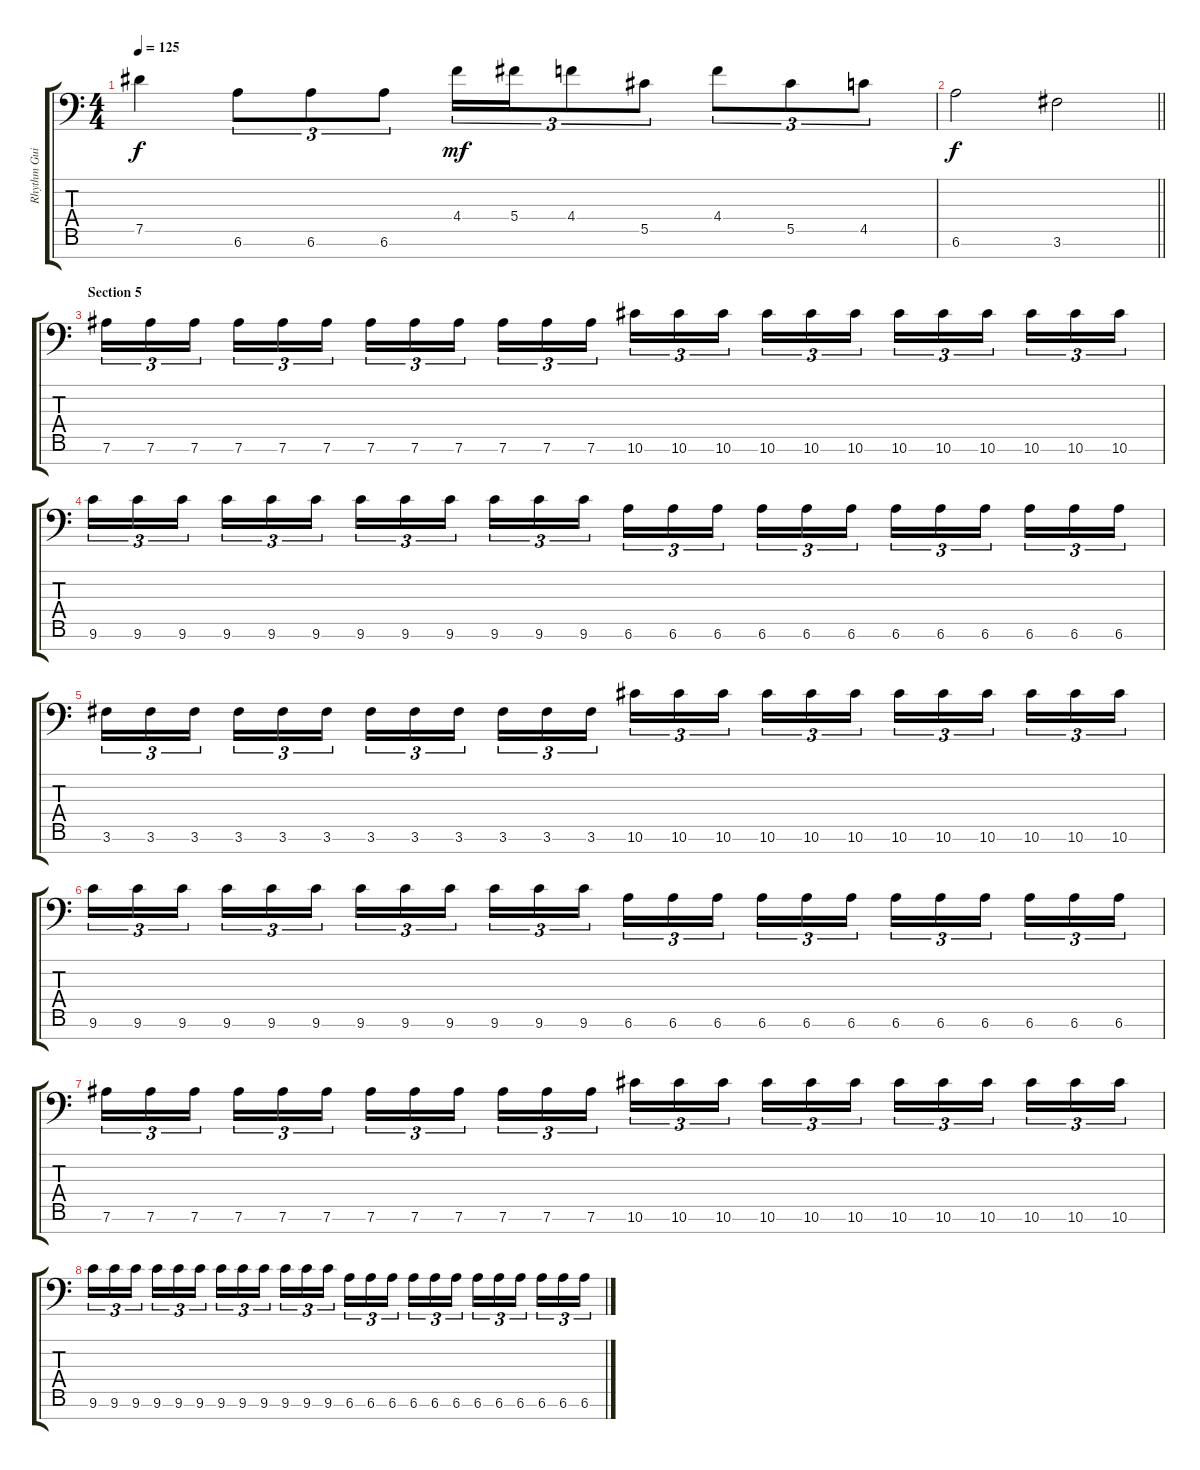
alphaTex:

\track ("Rhythm Guitar" "Rhythm Gui") {instrument distortionguitar}
\staff {score tabs}
\tuning (Eb4 Bb3 Gb3 Db3 Ab2 Eb2 Bb1) {hide}
\ts (4 4)
\tempo 125
\clef f4
\ks c
7.5.4{dy f} 6.6.8{tu (3 2)} 6.6.8{tu (3 2)} 6.6.8{tu (3 2)} 4.4.16{tu (3 2) dy mf} 5.4.16{tu (3 2)} 4.4.8{tu (3 2)} 5.5.8{tu (3 2)} 4.4.8{tu (3 2)} 5.5.8{tu (3 2)} 4.5.8{tu (3 2)} |
\barLineRight lightlight
6.6.2{dy f} 3.6.2 |
\section ("" "Section 5")
7.6.16{tu (3 2)} 7.6.16{tu (3 2)} 7.6.16{tu (3 2) beam splitsecondary} 7.6.16{tu (3 2)} 7.6.16{tu (3 2)} 7.6.16{tu (3 2)} 7.6.16{tu (3 2)} 7.6.16{tu (3 2)} 7.6.16{tu (3 2) beam splitsecondary} 7.6.16{tu (3 2)} 7.6.16{tu (3 2)} 7.6.16{tu (3 2)} 10.6.16{tu (3 2)} 10.6.16{tu (3 2)} 10.6.16{tu (3 2) beam splitsecondary} 10.6.16{tu (3 2)} 10.6.16{tu (3 2)} 10.6.16{tu (3 2)} 10.6.16{tu (3 2)} 10.6.16{tu (3 2)} 10.6.16{tu (3 2) beam splitsecondary} 10.6.16{tu (3 2)} 10.6.16{tu (3 2)} 10.6.16{tu (3 2)} |
9.6.16{tu (3 2)} 9.6.16{tu (3 2)} 9.6.16{tu (3 2) beam splitsecondary} 9.6.16{tu (3 2)} 9.6.16{tu (3 2)} 9.6.16{tu (3 2)} 9.6.16{tu (3 2)} 9.6.16{tu (3 2)} 9.6.16{tu (3 2) beam splitsecondary} 9.6.16{tu (3 2)} 9.6.16{tu (3 2)} 9.6.16{tu (3 2)} 6.6.16{tu (3 2)} 6.6.16{tu (3 2)} 6.6.16{tu (3 2) beam splitsecondary} 6.6.16{tu (3 2)} 6.6.16{tu (3 2)} 6.6.16{tu (3 2)} 6.6.16{tu (3 2)} 6.6.16{tu (3 2)} 6.6.16{tu (3 2) beam splitsecondary} 6.6.16{tu (3 2)} 6.6.16{tu (3 2)} 6.6.16{tu (3 2)} |
3.6.16{tu (3 2)} 3.6.16{tu (3 2)} 3.6.16{tu (3 2) beam splitsecondary} 3.6.16{tu (3 2)} 3.6.16{tu (3 2)} 3.6.16{tu (3 2)} 3.6.16{tu (3 2)} 3.6.16{tu (3 2)} 3.6.16{tu (3 2) beam splitsecondary} 3.6.16{tu (3 2)} 3.6.16{tu (3 2)} 3.6.16{tu (3 2)} 10.6.16{tu (3 2)} 10.6.16{tu (3 2)} 10.6.16{tu (3 2) beam splitsecondary} 10.6.16{tu (3 2)} 10.6.16{tu (3 2)} 10.6.16{tu (3 2)} 10.6.16{tu (3 2)} 10.6.16{tu (3 2)} 10.6.16{tu (3 2) beam splitsecondary} 10.6.16{tu (3 2)} 10.6.16{tu (3 2)} 10.6.16{tu (3 2)} |
9.6.16{tu (3 2)} 9.6.16{tu (3 2)} 9.6.16{tu (3 2) beam splitsecondary} 9.6.16{tu (3 2)} 9.6.16{tu (3 2)} 9.6.16{tu (3 2)} 9.6.16{tu (3 2)} 9.6.16{tu (3 2)} 9.6.16{tu (3 2) beam splitsecondary} 9.6.16{tu (3 2)} 9.6.16{tu (3 2)} 9.6.16{tu (3 2)} 6.6.16{tu (3 2)} 6.6.16{tu (3 2)} 6.6.16{tu (3 2) beam splitsecondary} 6.6.16{tu (3 2)} 6.6.16{tu (3 2)} 6.6.16{tu (3 2)} 6.6.16{tu (3 2)} 6.6.16{tu (3 2)} 6.6.16{tu (3 2) beam splitsecondary} 6.6.16{tu (3 2)} 6.6.16{tu (3 2)} 6.6.16{tu (3 2)} |
7.6.16{tu (3 2)} 7.6.16{tu (3 2)} 7.6.16{tu (3 2) beam splitsecondary} 7.6.16{tu (3 2)} 7.6.16{tu (3 2)} 7.6.16{tu (3 2)} 7.6.16{tu (3 2)} 7.6.16{tu (3 2)} 7.6.16{tu (3 2) beam splitsecondary} 7.6.16{tu (3 2)} 7.6.16{tu (3 2)} 7.6.16{tu (3 2)} 10.6.16{tu (3 2)} 10.6.16{tu (3 2)} 10.6.16{tu (3 2) beam splitsecondary} 10.6.16{tu (3 2)} 10.6.16{tu (3 2)} 10.6.16{tu (3 2)} 10.6.16{tu (3 2)} 10.6.16{tu (3 2)} 10.6.16{tu (3 2) beam splitsecondary} 10.6.16{tu (3 2)} 10.6.16{tu (3 2)} 10.6.16{tu (3 2)} |
9.6.16{tu (3 2)} 9.6.16{tu (3 2)} 9.6.16{tu (3 2) beam splitsecondary} 9.6.16{tu (3 2)} 9.6.16{tu (3 2)} 9.6.16{tu (3 2)} 9.6.16{tu (3 2)} 9.6.16{tu (3 2)} 9.6.16{tu (3 2) beam splitsecondary} 9.6.16{tu (3 2)} 9.6.16{tu (3 2)} 9.6.16{tu (3 2)} 6.6.16{tu (3 2)} 6.6.16{tu (3 2)} 6.6.16{tu (3 2) beam splitsecondary} 6.6.16{tu (3 2)} 6.6.16{tu (3 2)} 6.6.16{tu (3 2)} 6.6.16{tu (3 2)} 6.6.16{tu (3 2)} 6.6.16{tu (3 2) beam splitsecondary} 6.6.16{tu (3 2)} 6.6.16{tu (3 2)} 6.6.16{tu (3 2)}
